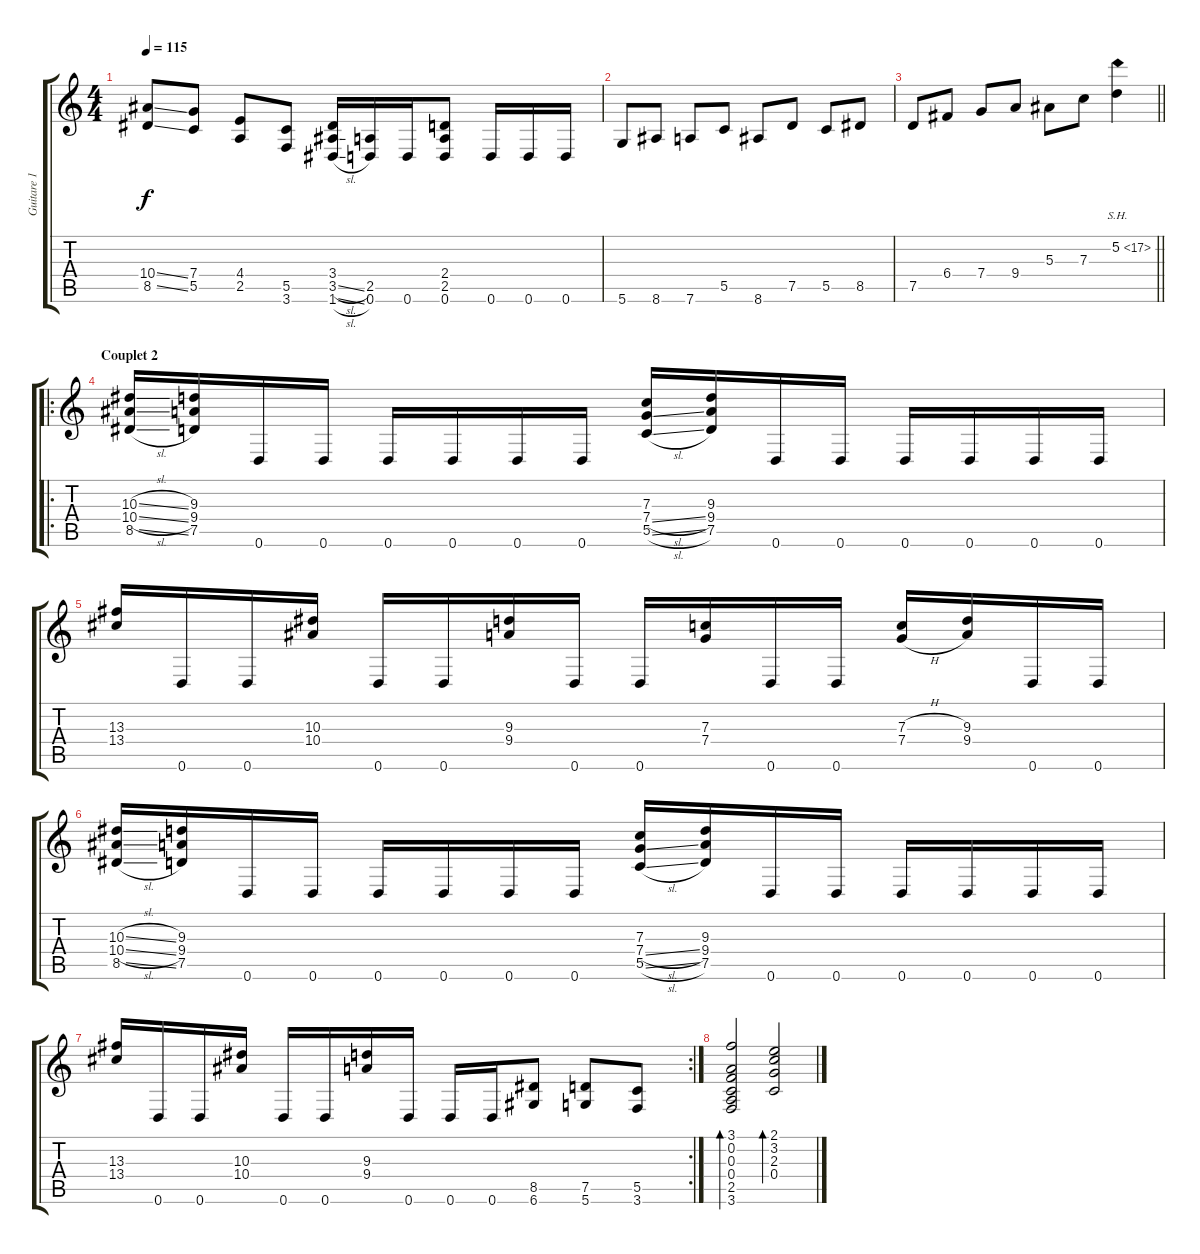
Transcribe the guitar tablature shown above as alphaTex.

\track ("Guitare 1" "Guitare 1") {instrument distortionguitar}
\staff {score tabs}
\tuning (D4 A3 F3 C3 G2 D2) {hide}
\ts (4 4)
\tempo 115
\clef g2
\ks c
(10.4{ss} 8.5{ss}).8{dy f} (7.4 5.5).8 (4.4 2.5).8 (5.5 3.6).8 (3.4 3.5{sl} 1.6{sl}).16 (2.5 0.6).16 0.6.16 (2.4 2.5 0.6).8 0.6.16 0.6.16 0.6.16 |
5.6.8 8.6.8 7.6.8 5.5.8 8.6.8 7.5.8 5.5.8 8.5.8 |
\barLineRight lightlight
7.5.8 6.4.8 7.4.8 9.4.8 5.3.8 7.3.8 5.2{sh 12}.4 |
\ro
\section ("" "Couplet 2")
(10.3{sl} 10.4{sl} 8.5{sl}).16 (9.3 9.4 7.5).16 0.6.16 0.6.16 0.6.16 0.6.16 0.6.16 0.6.16 (7.3 7.4{sl} 5.5{sl}).16 (9.3 9.4 7.5).16 0.6.16 0.6.16 0.6.16 0.6.16 0.6.16 0.6.16 |
(13.3 13.4).16 0.6.16 0.6.16 (10.3 10.4).16 0.6.16 0.6.16 (9.3 9.4).16 0.6.16 0.6.16 (7.3 7.4).16 0.6.16 0.6.16 (7.3{h} 7.4{h}).16 (9.3 9.4).16 0.6.16 0.6.16 |
(10.3{sl} 10.4{sl} 8.5{sl}).16 (9.3 9.4 7.5).16 0.6.16 0.6.16 0.6.16 0.6.16 0.6.16 0.6.16 (7.3 7.4{sl} 5.5{sl}).16 (9.3 9.4 7.5).16 0.6.16 0.6.16 0.6.16 0.6.16 0.6.16 0.6.16 |
\rc 2
(13.3 13.4).16 0.6.16 0.6.16 (10.3 10.4).16 0.6.16 0.6.16 (9.3 9.4).16 0.6.16 0.6.16 0.6.16 (8.5 6.6).8 (7.5 5.6).8 (5.5 3.6).8 |
(3.1 0.2 0.3 0.4 2.5 3.6).2{bd 120} (2.1 3.2 2.3 0.4).2{bd 240}
